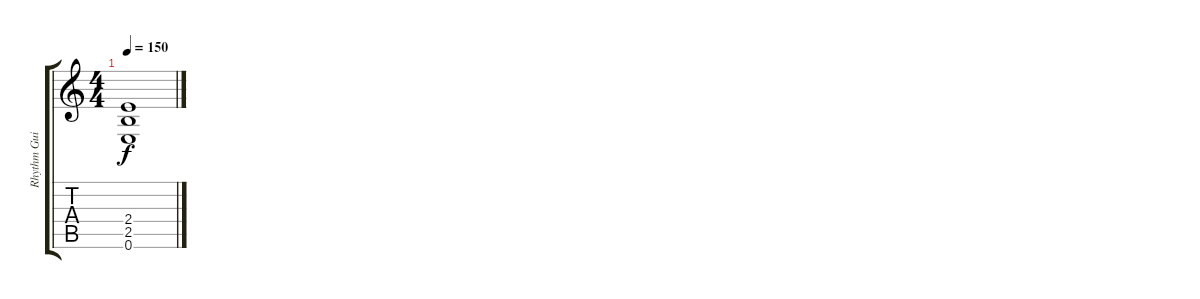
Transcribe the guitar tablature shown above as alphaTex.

\track ("Rhythm Guitar" "Rhythm Gui") {instrument distortionguitar}
\staff {score tabs}
\tuning (E4 B3 G3 D3 A2 E2) {hide}
\ts (4 4)
\tempo 150
\clef g2
\ks c
(2.4 2.5 0.6).1{dy f}
